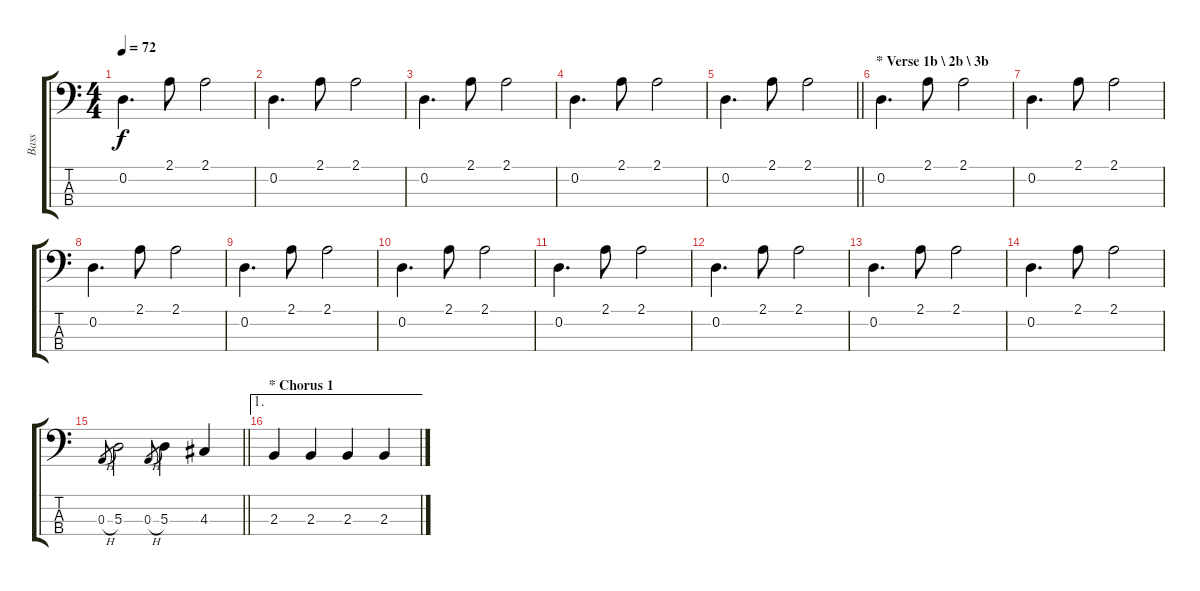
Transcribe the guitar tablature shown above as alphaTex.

\track ("Bass" "Bass") {instrument electricbassfinger}
\staff {score tabs}
\tuning (G2 D2 A1 E1) {hide}
\ts (4 4)
\tempo 72
\clef f4
\ks c
0.2.4{d dy f} 2.1.8 2.1.2 |
0.2.4{d} 2.1.8 2.1.2 |
0.2.4{d} 2.1.8 2.1.2 |
0.2.4{d} 2.1.8 2.1.2 |
\barLineRight lightlight
0.2.4{d} 2.1.8 2.1.2 |
\section ("" "* Verse 1b \\ 2b \\ 3b")
0.2.4{d} 2.1.8 2.1.2 |
0.2.4{d} 2.1.8 2.1.2 |
0.2.4{d} 2.1.8 2.1.2 |
0.2.4{d} 2.1.8 2.1.2 |
0.2.4{d} 2.1.8 2.1.2 |
0.2.4{d} 2.1.8 2.1.2 |
0.2.4{d} 2.1.8 2.1.2 |
0.2.4{d} 2.1.8 2.1.2 |
0.2.4{d} 2.1.8 2.1.2 |
\barLineRight lightlight
0.3{h}.8{gr} 5.3.2 0.3{h}.8{gr} 5.3.4 4.3.4 |
\ae 1
\section ("" "* Chorus 1")
2.3.4 2.3.4 2.3.4 2.3.4
